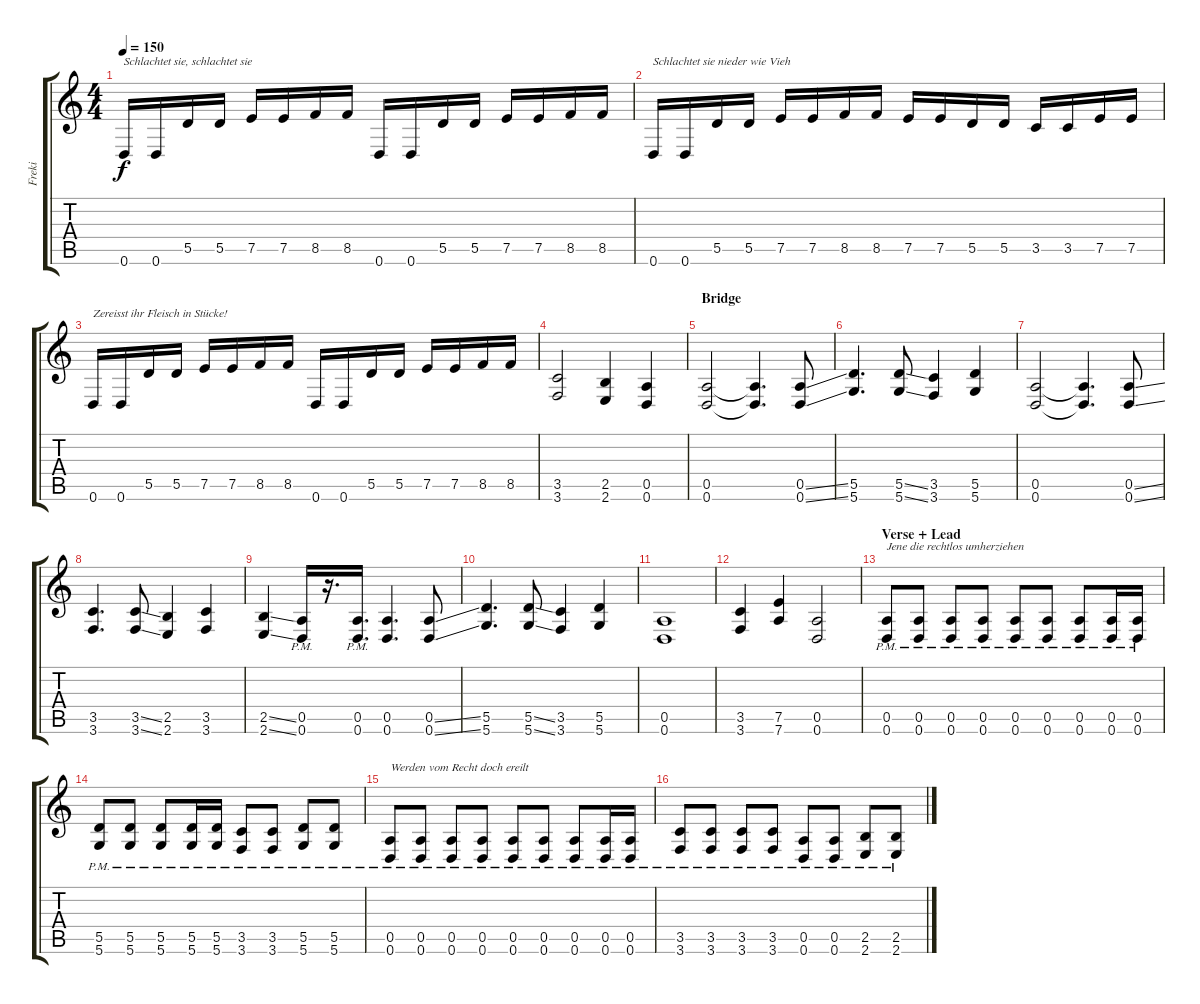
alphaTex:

\track ("Freki" "Freki") {instrument distortionguitar}
\staff {score tabs}
\tuning (E4 B3 G3 D3 A2 D2) {hide}
\ts (4 4)
\tempo 150
\clef g2
\ks c
0.6.16{txt "Schlachtet sie, schlachtet sie" dy f} 0.6.16 5.5.16 5.5.16 7.5.16 7.5.16 8.5.16 8.5.16 0.6.16 0.6.16 5.5.16 5.5.16 7.5.16 7.5.16 8.5.16 8.5.16 |
0.6.16{txt "Schlachtet sie nieder wie Vieh"} 0.6.16 5.5.16 5.5.16 7.5.16 7.5.16 8.5.16 8.5.16 7.5.16 7.5.16 5.5.16 5.5.16 3.5.16 3.5.16 7.5.16 7.5.16 |
0.6.16{txt "Zereisst ihr Fleisch in Stücke!"} 0.6.16 5.5.16 5.5.16 7.5.16 7.5.16 8.5.16 8.5.16 0.6.16 0.6.16 5.5.16 5.5.16 7.5.16 7.5.16 8.5.16 8.5.16 |
(3.5 3.6).2 (2.5 2.6).4 (0.5 0.6).4 |
\section ("" "Bridge")
(0.5 0.6).2 (0.5{t} 0.6{t}).4{d} (0.5{ss} 0.6{ss}).8 |
(5.5 5.6).4{d} (5.5{ss} 5.6{ss}).8 (3.5 3.6).4 (5.5 5.6).4 |
(0.5 0.6).2 (0.5{t} 0.6{t}).4{d} (0.5{ss} 0.6{ss}).8 |
(3.5 3.6).4{d} (3.5{ss} 3.6{ss}).8 (2.5 2.6).4 (3.5 3.6).4 |
(2.5{ss} 2.6{ss}).4 (0.5{pm} 0.6{pm}).16 r.16{d} (0.5{pm} 0.6{pm}).16{d} (0.5 0.6).4{d} (0.5{ss} 0.6{ss}).8 |
(5.5 5.6).4{d} (5.5{ss} 5.6{ss}).8 (3.5 3.6).4 (5.5 5.6).4 |
(0.5 0.6).1 |
(3.5 3.6).4 (7.5 7.6).4 (0.5 0.6).2 |
\section ("" "Verse + Lead")
(0.5{pm} 0.6{pm}).8{txt "Jene die rechtlos umherziehen"} (0.5{pm} 0.6{pm}).8 (0.5{pm} 0.6{pm}).8 (0.5{pm} 0.6{pm}).8 (0.5{pm} 0.6{pm}).8 (0.5{pm} 0.6{pm}).8 (0.5{pm} 0.6{pm}).8 (0.5{pm} 0.6{pm}).16 (0.5{pm} 0.6{pm}).16 |
(5.5{pm} 5.6{pm}).8 (5.5{pm} 5.6{pm}).8 (5.5{pm} 5.6{pm}).8 (5.5{pm} 5.6{pm}).16 (5.5{pm} 5.6{pm}).16 (3.5{pm} 3.6{pm}).8 (3.5{pm} 3.6{pm}).8 (5.5{pm} 5.6{pm}).8 (5.5{pm} 5.6{pm}).8 |
(0.5{pm} 0.6{pm}).8{txt "Werden vom Recht doch ereilt"} (0.5{pm} 0.6{pm}).8 (0.5{pm} 0.6{pm}).8 (0.5{pm} 0.6{pm}).8 (0.5{pm} 0.6{pm}).8 (0.5{pm} 0.6{pm}).8 (0.5{pm} 0.6{pm}).8 (0.5{pm} 0.6{pm}).16 (0.5{pm} 0.6{pm}).16 |
(3.5{pm} 3.6{pm}).8 (3.5{pm} 3.6{pm}).8 (3.5{pm} 3.6{pm}).8 (3.5{pm} 3.6{pm}).8 (0.5{pm} 0.6{pm}).8 (0.5{pm} 0.6{pm}).8 (2.5{pm} 2.6{pm}).8 (2.5{pm} 2.6{pm}).8
